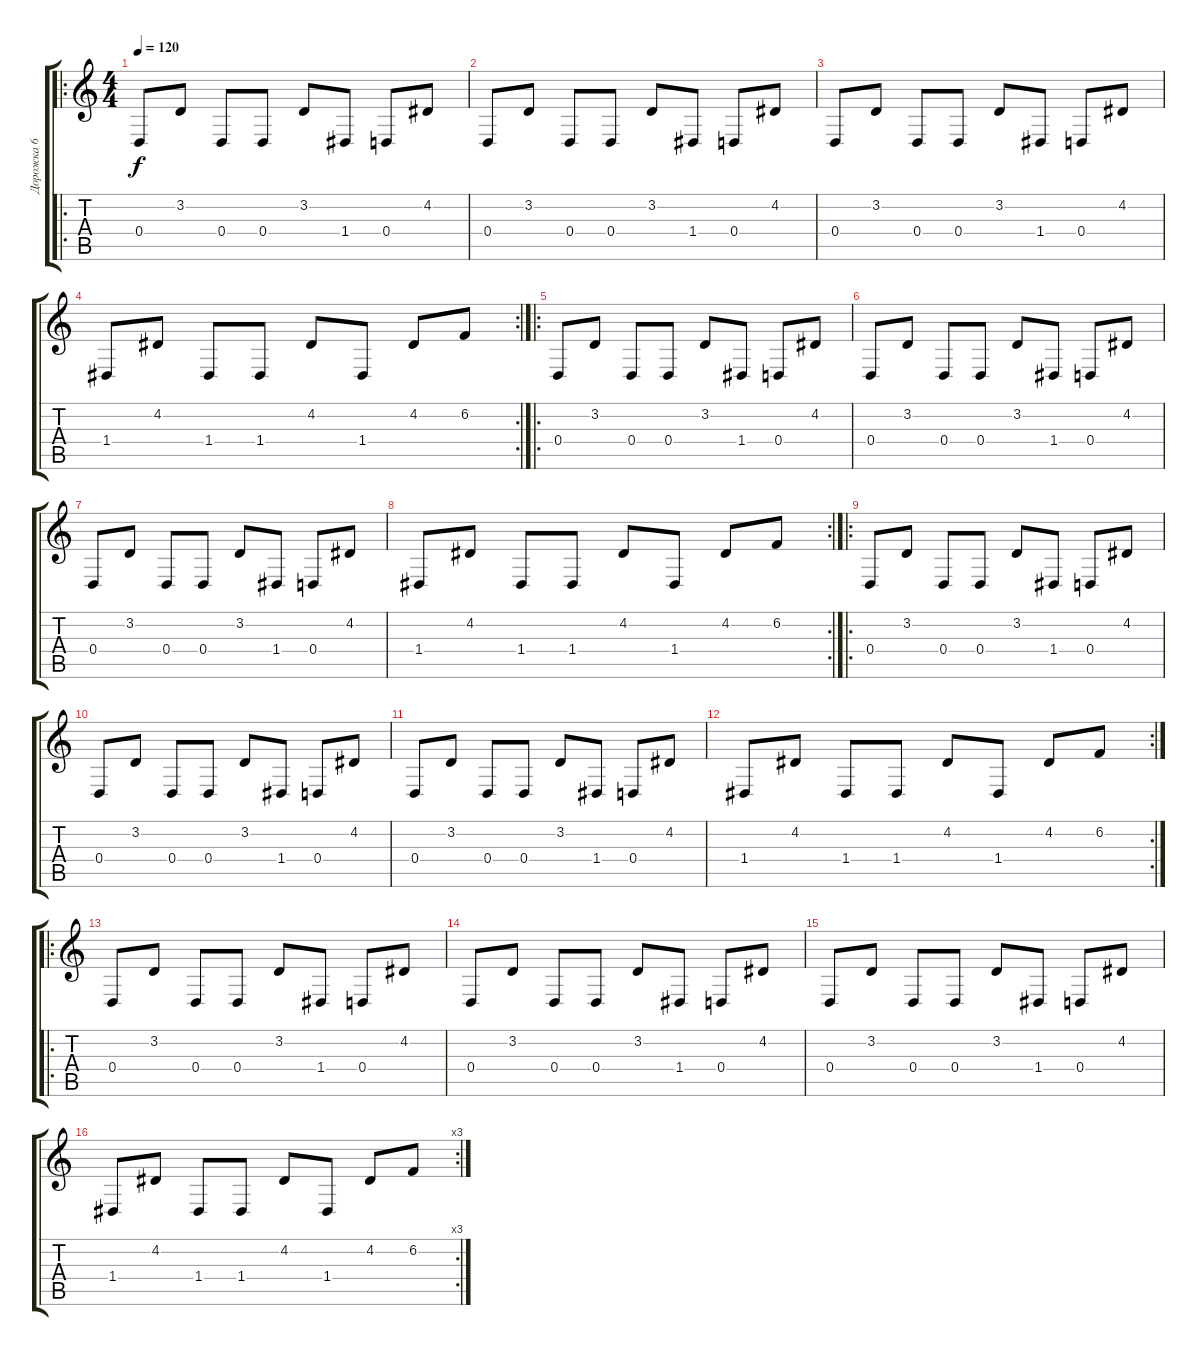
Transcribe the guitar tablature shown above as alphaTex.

\track ("Дорожка 6" "Дорожка 6") {instrument lead2sawtooth}
\staff {score tabs}
\tuning (E4 B3 G3 D3 A2 D2) {hide}
\ro
\ts (4 4)
\tempo 120
\clef g2
\ks c
0.4.8{dy f} 3.2.8 0.4.8 0.4.8 3.2.8 1.4.8 0.4.8 4.2.8 |
0.4.8 3.2.8 0.4.8 0.4.8 3.2.8 1.4.8 0.4.8 4.2.8 |
0.4.8 3.2.8 0.4.8 0.4.8 3.2.8 1.4.8 0.4.8 4.2.8 |
\rc 2
1.4.8 4.2.8 1.4.8 1.4.8 4.2.8 1.4.8 4.2.8 6.2.8 |
\ro
0.4.8 3.2.8 0.4.8 0.4.8 3.2.8 1.4.8 0.4.8 4.2.8 |
0.4.8 3.2.8 0.4.8 0.4.8 3.2.8 1.4.8 0.4.8 4.2.8 |
0.4.8 3.2.8 0.4.8 0.4.8 3.2.8 1.4.8 0.4.8 4.2.8 |
\rc 2
1.4.8 4.2.8 1.4.8 1.4.8 4.2.8 1.4.8 4.2.8 6.2.8 |
\ro
0.4.8 3.2.8 0.4.8 0.4.8 3.2.8 1.4.8 0.4.8 4.2.8 |
0.4.8 3.2.8 0.4.8 0.4.8 3.2.8 1.4.8 0.4.8 4.2.8 |
0.4.8 3.2.8 0.4.8 0.4.8 3.2.8 1.4.8 0.4.8 4.2.8 |
\rc 2
1.4.8 4.2.8 1.4.8 1.4.8 4.2.8 1.4.8 4.2.8 6.2.8 |
\ro
0.4.8 3.2.8 0.4.8 0.4.8 3.2.8 1.4.8 0.4.8 4.2.8 |
0.4.8 3.2.8 0.4.8 0.4.8 3.2.8 1.4.8 0.4.8 4.2.8 |
0.4.8 3.2.8 0.4.8 0.4.8 3.2.8 1.4.8 0.4.8 4.2.8 |
\rc 3
1.4.8 4.2.8 1.4.8 1.4.8 4.2.8 1.4.8 4.2.8 6.2.8
